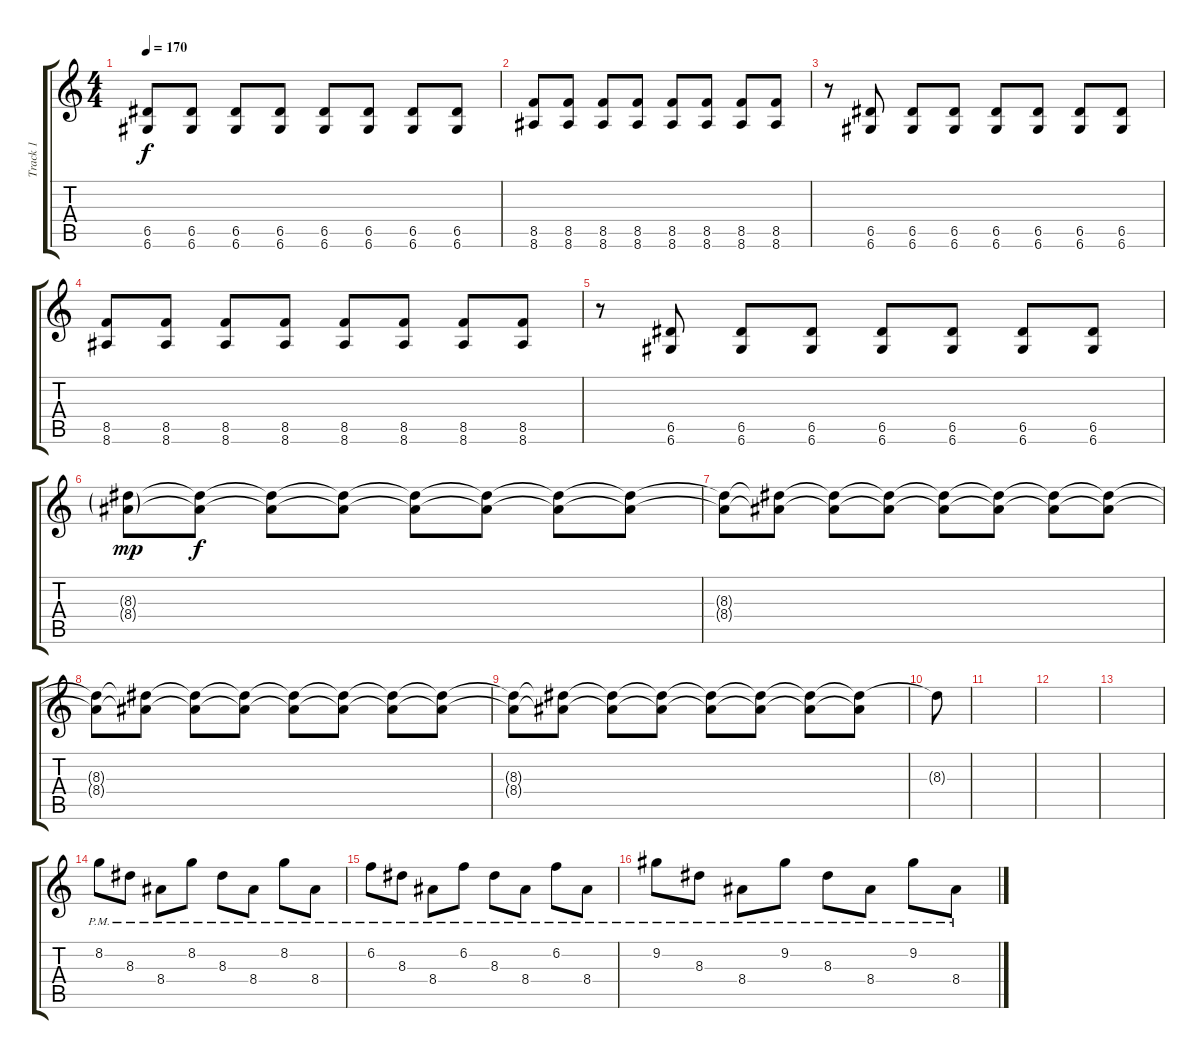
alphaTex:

\track ("Track 1" "Track 1") {instrument distortionguitar}
\staff {score tabs}
\tuning (E4 B3 G3 D3 A2 D2) {hide}
\ts (4 4)
\tempo 170
\clef g2
\ks c
(6.5 6.6).8{dy f} (6.5 6.6).8 (6.5 6.6).8 (6.5 6.6).8 (6.5 6.6).8 (6.5 6.6).8 (6.5 6.6).8 (6.5 6.6).8 |
(8.5 8.6).8 (8.5 8.6).8 (8.5 8.6).8 (8.5 8.6).8 (8.5 8.6).8 (8.5 8.6).8 (8.5 8.6).8 (8.5 8.6).8 |
r.8 (6.5 6.6).8 (6.5 6.6).8 (6.5 6.6).8 (6.5 6.6).8 (6.5 6.6).8 (6.5 6.6).8 (6.5 6.6).8 |
(8.5 8.6).8 (8.5 8.6).8 (8.5 8.6).8 (8.5 8.6).8 (8.5 8.6).8 (8.5 8.6).8 (8.5 8.6).8 (8.5 8.6).8 |
r.8 (6.5 6.6).8 (6.5 6.6).8 (6.5 6.6).8 (6.5 6.6).8 (6.5 6.6).8 (6.5 6.6).8 (6.5 6.6).8 |
(8.3{g} 8.4{g}).8{dy mp} (8.3{t} 8.4{t}).8{dy f} (8.3{t} 8.4{t}).8 (8.3{t} 8.4{t}).8 (8.3{t} 8.4{t}).8 (8.3{t} 8.4{t}).8 (8.3{t} 8.4{t}).8 (8.3{t} 8.4{t}).8 |
(8.3{t} 8.4{t}).8 (8.3{t} 8.4{t}).8 (8.3{t} 8.4{t}).8 (8.3{t} 8.4{t}).8 (8.3{t} 8.4{t}).8 (8.3{t} 8.4{t}).8 (8.3{t} 8.4{t}).8 (8.3{t} 8.4{t}).8 |
(8.3{t} 8.4{t}).8 (8.3{t} 8.4{t}).8 (8.3{t} 8.4{t}).8 (8.3{t} 8.4{t}).8 (8.3{t} 8.4{t}).8 (8.3{t} 8.4{t}).8 (8.3{t} 8.4{t}).8 (8.3{t} 8.4{t}).8 |
(8.3{t} 8.4{t}).8 (8.3{t} 8.4{t}).8 (8.3{t} 8.4{t}).8 (8.3{t} 8.4{t}).8 (8.3{t} 8.4{t}).8 (8.3{t} 8.4{t}).8 (8.3{t} 8.4{t}).8 (8.3{t} 8.4{t}).8 |
8.3{t}.8 |
|
|
|
8.2{pm}.8 8.3{pm}.8 8.4{pm}.8 8.2{pm}.8 8.3{pm}.8 8.4{pm}.8 8.2{pm}.8 8.4{pm}.8 |
6.2{pm}.8 8.3{pm}.8 8.4{pm}.8 6.2{pm}.8 8.3{pm}.8 8.4{pm}.8 6.2{pm}.8 8.4{pm}.8 |
9.2{pm}.8 8.3{pm}.8 8.4{pm}.8 9.2{pm}.8 8.3{pm}.8 8.4{pm}.8 9.2{pm}.8 8.4{pm}.8
